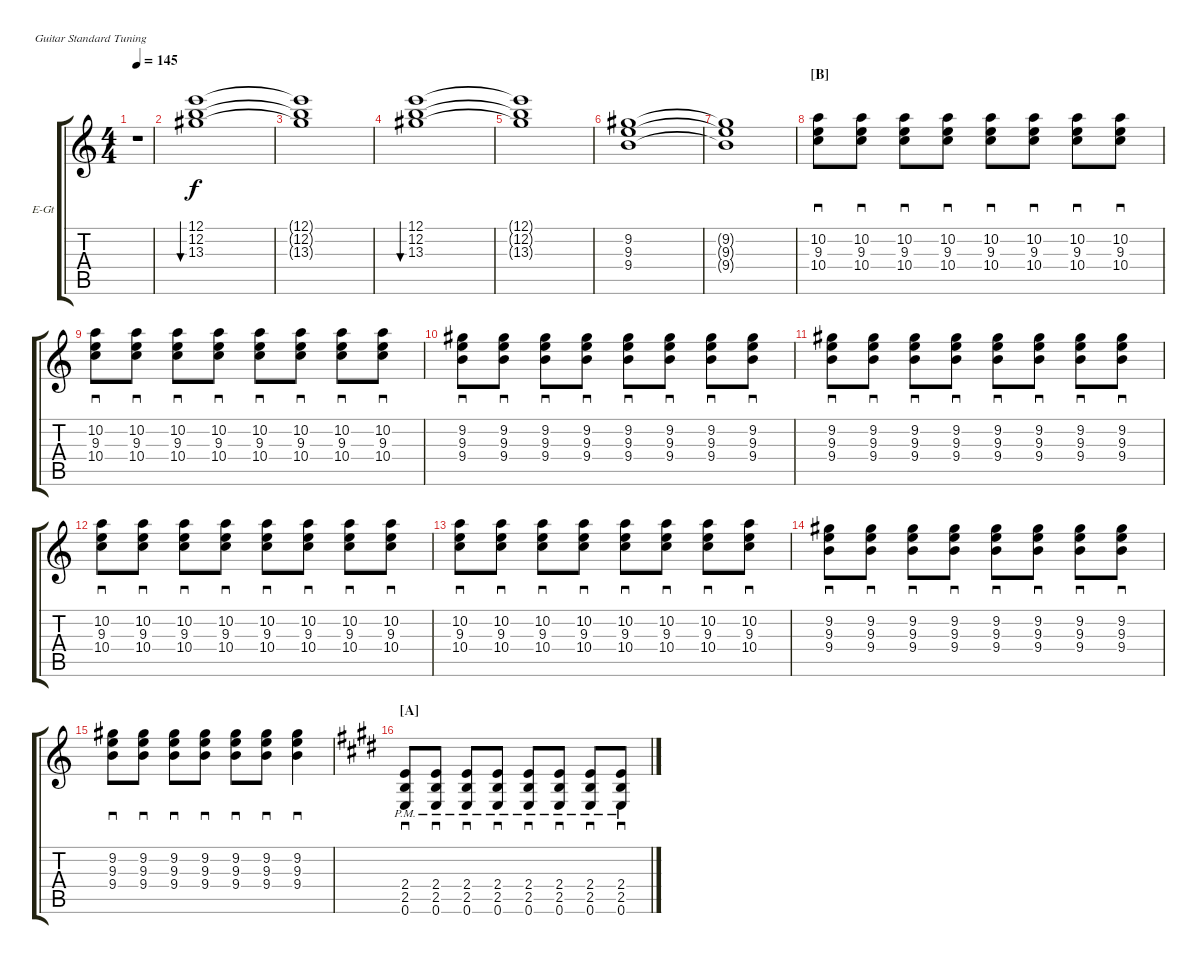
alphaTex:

\defaultSystemsLayout 4
\bracketExtendMode groupsimilarinstruments
\firstSystemTrackNameOrientation horizontal
\otherSystemsTrackNameOrientation horizontal
\track ("Albert Hammond Jr." "E-Gt") {instrument overdrivenguitar}
\staff {score tabs}
\tuning (E4 B3 G3 D3 A2 E2)
\ts (4 4)
\ac
\tempo 145
\clef g2
\ks aminor
r.1{dy f instrument overdrivenguitar} |
(12.1 12.2 13.3).1{bu 206} |
(12.1{t} 12.2{t} 13.3{t}).1 |
(12.1 12.2 13.3).1{bu 216} |
(12.1{t} 12.2{t} 13.3{t}).1 |
(9.2 9.3 9.4).1 |
(9.2{t} 9.3{t} 9.4{t}).1 |
\section ("B" "")
(10.4 9.3 10.2).8{sd} (10.4 9.3 10.2).8{sd} (10.4 9.3 10.2).8{sd} (10.4 9.3 10.2).8{sd} (10.4 9.3 10.2).8{sd} (10.4 9.3 10.2).8{sd} (10.4 9.3 10.2).8{sd} (10.4 9.3 10.2).8{sd} |
(10.4 9.3 10.2).8{sd} (10.4 9.3 10.2).8{sd} (10.4 9.3 10.2).8{sd} (10.4 9.3 10.2).8{sd} (10.4 9.3 10.2).8{sd} (10.4 9.3 10.2).8{sd} (10.4 9.3 10.2).8{sd} (10.4 9.3 10.2).8{sd} |
(9.2 9.3 9.4).8{sd} (9.2 9.3 9.4).8{sd} (9.2 9.3 9.4).8{sd} (9.2 9.3 9.4).8{sd} (9.2 9.3 9.4).8{sd} (9.2 9.3 9.4).8{sd} (9.2 9.3 9.4).8{sd} (9.2 9.3 9.4).8{sd} |
(9.2 9.3 9.4).8{sd} (9.2 9.3 9.4).8{sd} (9.2 9.3 9.4).8{sd} (9.2 9.3 9.4).8{sd} (9.2 9.3 9.4).8{sd} (9.2 9.3 9.4).8{sd} (9.2 9.3 9.4).8{sd} (9.2 9.3 9.4).8{sd} |
(10.4 9.3 10.2).8{sd} (10.4 9.3 10.2).8{sd} (10.4 9.3 10.2).8{sd} (10.4 9.3 10.2).8{sd} (10.4 9.3 10.2).8{sd} (10.4 9.3 10.2).8{sd} (10.4 9.3 10.2).8{sd} (10.4 9.3 10.2).8{sd} |
(10.4 9.3 10.2).8{sd} (10.4 9.3 10.2).8{sd} (10.4 9.3 10.2).8{sd} (10.4 9.3 10.2).8{sd} (10.4 9.3 10.2).8{sd} (10.4 9.3 10.2).8{sd} (10.4 9.3 10.2).8{sd} (10.4 9.3 10.2).8{sd} |
(9.2 9.3 9.4).8{sd} (9.2 9.3 9.4).8{sd} (9.2 9.3 9.4).8{sd} (9.2 9.3 9.4).8{sd} (9.2 9.3 9.4).8{sd} (9.2 9.3 9.4).8{sd} (9.2 9.3 9.4).8{sd} (9.2 9.3 9.4).8{sd} |
(9.2 9.3 9.4).8{sd} (9.2 9.3 9.4).8{sd} (9.2 9.3 9.4).8{sd} (9.2 9.3 9.4).8{sd} (9.2 9.3 9.4).8{sd} (9.2 9.3 9.4).8{sd} (9.2 9.3 9.4).4{sd} |
\section ("A" "")
\ks e
(0.6{pm} 2.5{pm} 2.4{pm}).8{sd} (0.6{pm} 2.5{pm} 2.4{pm}).8{sd} (0.6{pm} 2.5{pm} 2.4{pm}).8{sd} (0.6{pm} 2.5{pm} 2.4{pm}).8{sd} (0.6{pm} 2.5{pm} 2.4{pm}).8{sd} (0.6{pm} 2.5{pm} 2.4{pm}).8{sd} (0.6{pm} 2.5{pm} 2.4{pm}).8{sd} (0.6{pm} 2.5{ss pm} 2.4{ss pm}).8{sd}
